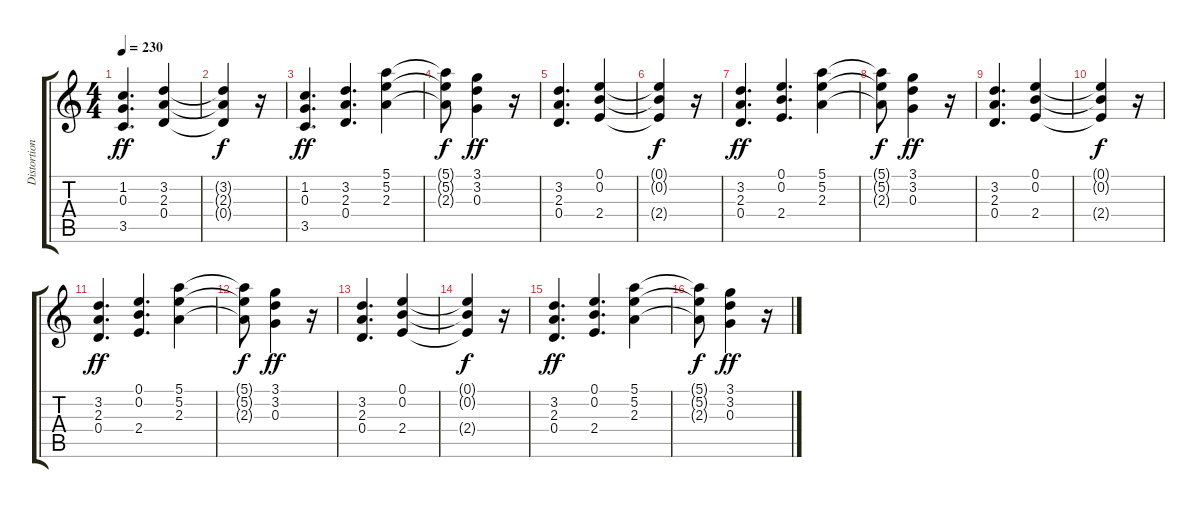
\track ("Distortion Guitar 2" "Distortion") {instrument distortionguitar}
\staff {score tabs}
\tuning (E4 B3 G3 D3 A2 E2) {hide}
\ts (4 4)
\tempo 230
\clef g2
\ks c
(1.2 0.3 3.5).4{d dy ff} (3.2 2.3 0.4).4 |
(3.2{t} 2.3{t} 0.4{t}).4{dy f} r.16 |
(1.2 0.3 3.5).4{d dy ff} (3.2 2.3 0.4).4{d} (5.1 5.2 2.3).4 |
(5.1{t} 5.2{t} 2.3{t}).8{dy f} (3.1 3.2 0.3).4{dy ff} r.16 |
(3.2 2.3 0.4).4{d} (0.1 0.2 2.4).4 |
(0.1{t} 0.2{t} 2.4{t}).4{dy f} r.16 |
(3.2 2.3 0.4).4{d dy ff} (0.1 0.2 2.4).4{d} (5.1 5.2 2.3).4 |
(5.1{t} 5.2{t} 2.3{t}).8{dy f} (3.1 3.2 0.3).4{dy ff} r.16 |
(3.2 2.3 0.4).4{d} (0.1 0.2 2.4).4 |
(0.1{t} 0.2{t} 2.4{t}).4{dy f} r.16 |
(3.2 2.3 0.4).4{d dy ff} (0.1 0.2 2.4).4{d} (5.1 5.2 2.3).4 |
(5.1{t} 5.2{t} 2.3{t}).8{dy f} (3.1 3.2 0.3).4{dy ff} r.16 |
(3.2 2.3 0.4).4{d} (0.1 0.2 2.4).4 |
(0.1{t} 0.2{t} 2.4{t}).4{dy f} r.16 |
(3.2 2.3 0.4).4{d dy ff} (0.1 0.2 2.4).4{d} (5.1 5.2 2.3).4 |
(5.1{t} 5.2{t} 2.3{t}).8{dy f} (3.1 3.2 0.3).4{dy ff} r.16
